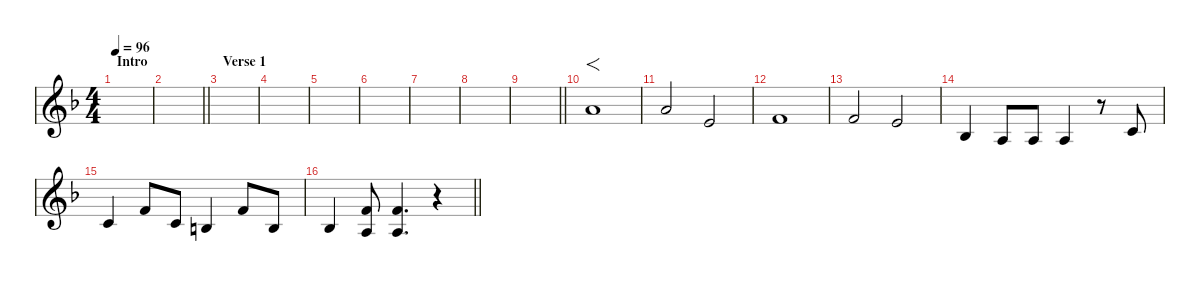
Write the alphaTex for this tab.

\defaultSystemsLayout 4
\hideDynamics
\bracketExtendMode nobrackets
\singleTrackTrackNamePolicy hidden
\multiTrackTrackNamePolicy hidden
\firstSystemTrackNameMode fullname
\firstSystemTrackNameOrientation horizontal
\otherSystemsTrackNameOrientation horizontal
\track ("Strings" "str.") {defaultSystemsLayout 4 instrument acousticguitarsteel}
\staff {score}
\tuning (D4 A3 F3 C3 G2 D2)
\displaytranspose 0
\ts (4 4)
\section ("" "Intro")
\tempo 96
\clef g2
\ks f
|
\barLineRight lightlight
|
\section ("" "Verse 1")
|
|
|
|
|
|
\barLineRight lightlight
|
7.1{acc forcenatural}.1{f beam Up} |
7.1{acc forcenatural}.2{beam Up} 7.2{acc forcenatural}.2{beam Up} |
8.2{acc forcenatural}.1{beam Up} |
8.2{acc forcenatural}.2{beam Up} 7.2{acc forcenatural}.2{beam Up} |
5.3{acc b}.4{beam Up} 4.3{acc forcenatural}.8{beam Up} 4.3{acc forcenatural}.8{beam Up} 4.3{acc forcenatural}.4{beam Up} r.8{beam Up} 3.2{acc forcenatural}.8{beam Up} |
3.2{acc forcenatural}.4{beam Up} 3.1{acc forcenatural}.8{beam Up} 3.2{acc forcenatural}.8{beam Up} 2.2{acc forcenatural}.4{beam Up} 3.1{acc forcenatural}.8{beam Up} 2.2{acc forcenatural}.8{beam Up} |
\barLineRight lightlight
5.3{acc b}.4{beam Up} (4.3{acc forcenatural} 3.1{acc forcenatural}).8{beam Up} (3.1{acc forcenatural} 4.3{acc forcenatural}).4{d beam Up} r.4{beam Down}
